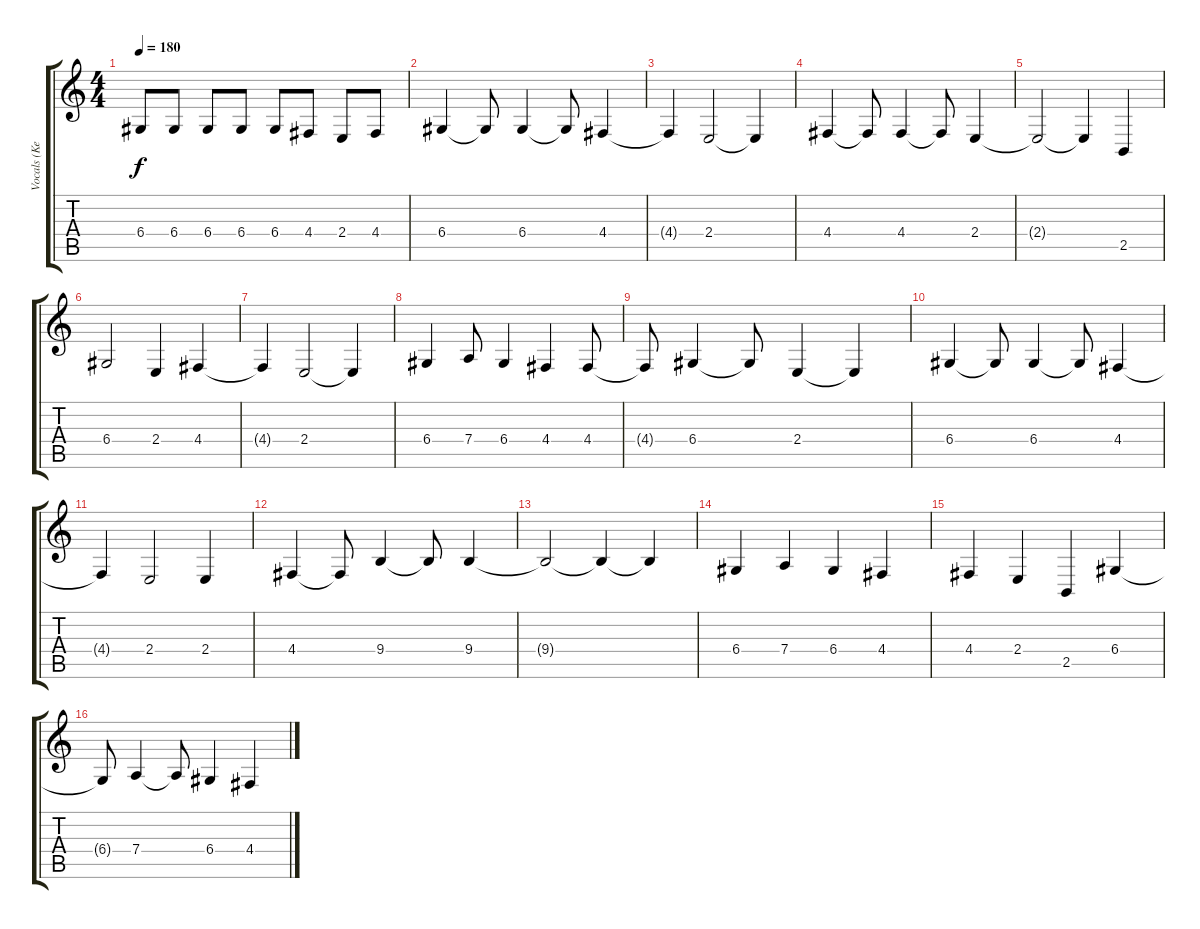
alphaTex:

\track ("Vocals (Kenny)" "Vocals (Ke") {instrument altosax}
\staff {score tabs}
\tuning (E4 B3 G3 D3 A2 E2) {hide}
\ts (4 4)
\tempo 180
\clef g2
\ks c
6.4.8{dy f balance 16 instrument altosax} 6.4.8 6.4.8 6.4.8 6.4.8 4.4.8 2.4.8 4.4.8 |
6.4.4 6.4{t}.8 6.4.4 6.4{t}.8 4.4.4 |
4.4{t}.4 2.4.2 2.4{t}.4 |
4.4.4 4.4{t}.8 4.4.4 4.4{t}.8 2.4.4 |
2.4{t}.2 2.4{t}.4 2.5.4 |
6.4.2 2.4.4 4.4.4 |
4.4{t}.4 2.4.2 2.4{t}.4 |
6.4.4 7.4.8 6.4.4 4.4.4 4.4.8 |
4.4{t}.8 6.4.4 6.4{t}.8 2.4.4 2.4{t}.4 |
6.4.4 6.4{t}.8 6.4.4 6.4{t}.8 4.4.4 |
4.4{t}.4 2.4.2 2.4.4 |
4.4.4 4.4{t}.8 9.4.4 9.4{t}.8 9.4.4 |
9.4{t}.2 9.4{t}.4 9.4{t}.4 |
6.4.4 7.4.4 6.4.4 4.4.4 |
4.4.4 2.4.4 2.5.4 6.4.4 |
6.4{t}.8 7.4.4 7.4{t}.8 6.4.4 4.4.4
